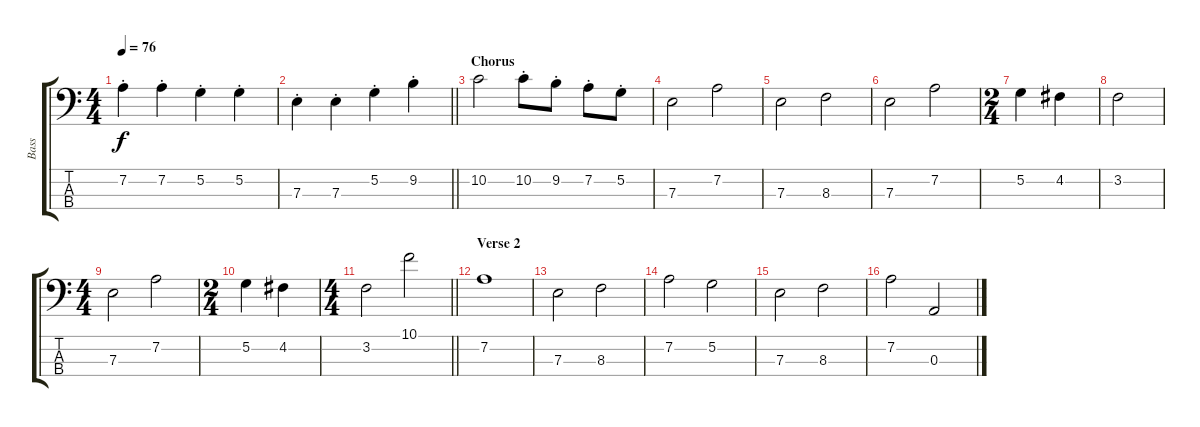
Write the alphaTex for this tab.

\track ("Bass" "Bass") {instrument electricbassfinger}
\staff {score tabs}
\tuning (G2 D2 A1 E1) {hide}
\ts (4 4)
\tempo 76
\clef f4
\ks c
7.2{st}.4{dy f} 7.2{st}.4 5.2{st}.4 5.2{st}.4 |
\barLineRight lightlight
7.3{st}.4 7.3{st}.4 5.2{st}.4 9.2{st}.4 |
\section ("" "Chorus")
10.2.2 10.2{st}.8 9.2{st}.8 7.2{st}.8 5.2{st}.8 |
7.3.2 7.2.2 |
7.3.2 8.3.2 |
7.3.2 7.2.2 |
\ts (2 4)
5.2.4 4.2.4 |
3.2.2 |
\ts (4 4)
7.3.2 7.2.2 |
\ts (2 4)
5.2.4 4.2.4 |
\ts (4 4)
\barLineRight lightlight
3.2.2 10.1.2 |
\section ("" "Verse 2")
7.2.1 |
7.3.2 8.3.2 |
7.2.2 5.2.2 |
7.3.2 8.3.2 |
7.2.2 0.3.2
